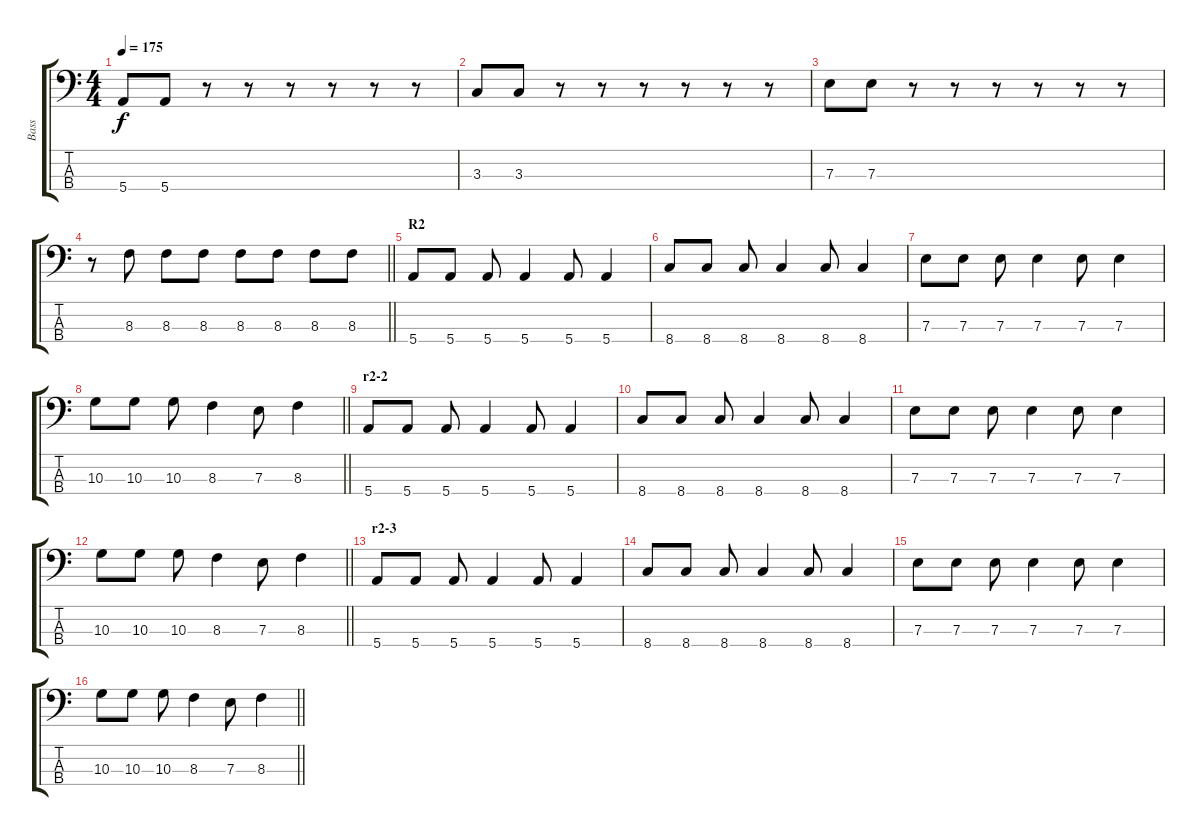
\track ("Bass" "Bass") {instrument electricbassfinger}
\staff {score tabs}
\tuning (G2 D2 A1 E1) {hide}
\ts (4 4)
\tempo 175
\clef f4
\ks c
5.4.8{dy f} 5.4.8 r.8 r.8 r.8 r.8 r.8 r.8 |
3.3.8 3.3.8 r.8 r.8 r.8 r.8 r.8 r.8 |
7.3.8 7.3.8 r.8 r.8 r.8 r.8 r.8 r.8 |
\barLineRight lightlight
r.8 8.3.8 8.3.8 8.3.8 8.3.8 8.3.8 8.3.8 8.3.8 |
\section ("" "R2")
5.4.8 5.4.8 5.4.8 5.4.4 5.4.8 5.4.4 |
8.4.8 8.4.8 8.4.8 8.4.4 8.4.8 8.4.4 |
7.3.8 7.3.8 7.3.8 7.3.4 7.3.8 7.3.4 |
\barLineRight lightlight
10.3.8 10.3.8 10.3.8 8.3.4 7.3.8 8.3.4 |
\section ("" "r2-2")
5.4.8 5.4.8 5.4.8 5.4.4 5.4.8 5.4.4 |
8.4.8 8.4.8 8.4.8 8.4.4 8.4.8 8.4.4 |
7.3.8 7.3.8 7.3.8 7.3.4 7.3.8 7.3.4 |
\barLineRight lightlight
10.3.8 10.3.8 10.3.8 8.3.4 7.3.8 8.3.4 |
\section ("" "r2-3")
5.4.8 5.4.8 5.4.8 5.4.4 5.4.8 5.4.4 |
8.4.8 8.4.8 8.4.8 8.4.4 8.4.8 8.4.4 |
7.3.8 7.3.8 7.3.8 7.3.4 7.3.8 7.3.4 |
\barLineRight lightlight
10.3.8 10.3.8 10.3.8 8.3.4 7.3.8 8.3.4
